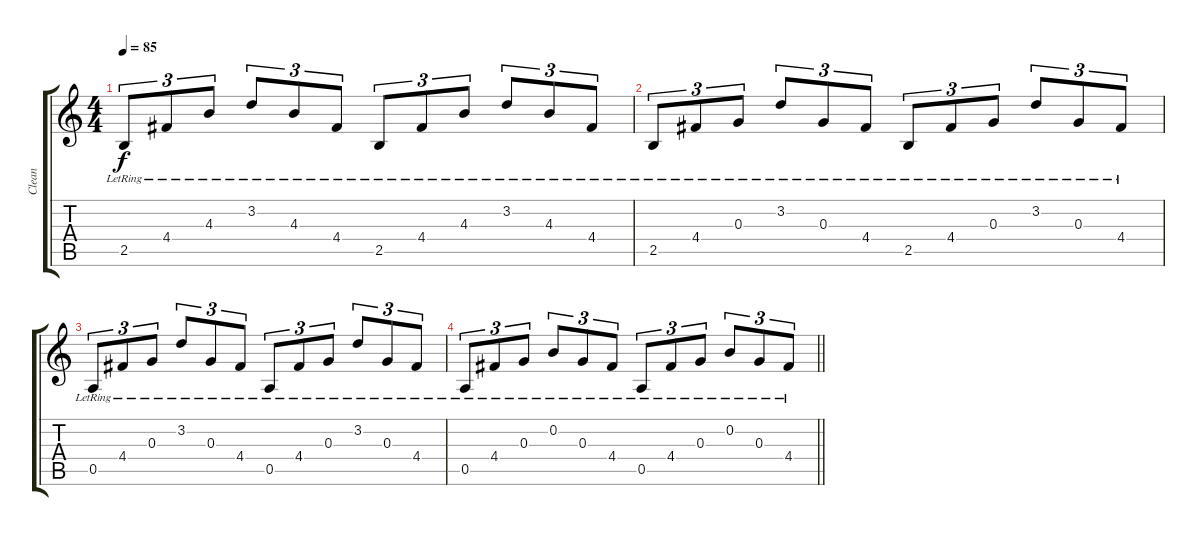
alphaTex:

\track ("Clean" "Clean") {instrument electricguitarclean}
\staff {score tabs}
\tuning (E4 B3 G3 D3 A2 E2) {hide}
\ts (4 4)
\tempo 85
\clef g2
\ks c
2.5{lr}.8{tu (3 2) dy f} 4.4{lr}.8{tu (3 2)} 4.3{lr}.8{tu (3 2)} 3.2{lr}.8{tu (3 2)} 4.3{lr}.8{tu (3 2)} 4.4{lr}.8{tu (3 2)} 2.5{lr}.8{tu (3 2)} 4.4{lr}.8{tu (3 2)} 4.3{lr}.8{tu (3 2)} 3.2{lr}.8{tu (3 2)} 4.3{lr}.8{tu (3 2)} 4.4{lr}.8{tu (3 2)} |
2.5{lr}.8{tu (3 2)} 4.4{lr}.8{tu (3 2)} 0.3{lr}.8{tu (3 2)} 3.2{lr}.8{tu (3 2)} 0.3{lr}.8{tu (3 2)} 4.4{lr}.8{tu (3 2)} 2.5{lr}.8{tu (3 2)} 4.4{lr}.8{tu (3 2)} 0.3{lr}.8{tu (3 2)} 3.2{lr}.8{tu (3 2)} 0.3{lr}.8{tu (3 2)} 4.4{lr}.8{tu (3 2)} |
0.5{lr}.8{tu (3 2)} 4.4{lr}.8{tu (3 2)} 0.3{lr}.8{tu (3 2)} 3.2{lr}.8{tu (3 2)} 0.3{lr}.8{tu (3 2)} 4.4{lr}.8{tu (3 2)} 0.5{lr}.8{tu (3 2)} 4.4{lr}.8{tu (3 2)} 0.3{lr}.8{tu (3 2)} 3.2{lr}.8{tu (3 2)} 0.3{lr}.8{tu (3 2)} 4.4{lr}.8{tu (3 2)} |
\barLineRight lightlight
0.5{lr}.8{tu (3 2)} 4.4{lr}.8{tu (3 2)} 0.3{lr}.8{tu (3 2)} 0.2{lr}.8{tu (3 2)} 0.3{lr}.8{tu (3 2)} 4.4{lr}.8{tu (3 2)} 0.5{lr}.8{tu (3 2)} 4.4{lr}.8{tu (3 2)} 0.3{lr}.8{tu (3 2)} 0.2{lr}.8{tu (3 2)} 0.3{lr}.8{tu (3 2)} 4.4{lr}.8{tu (3 2)}
